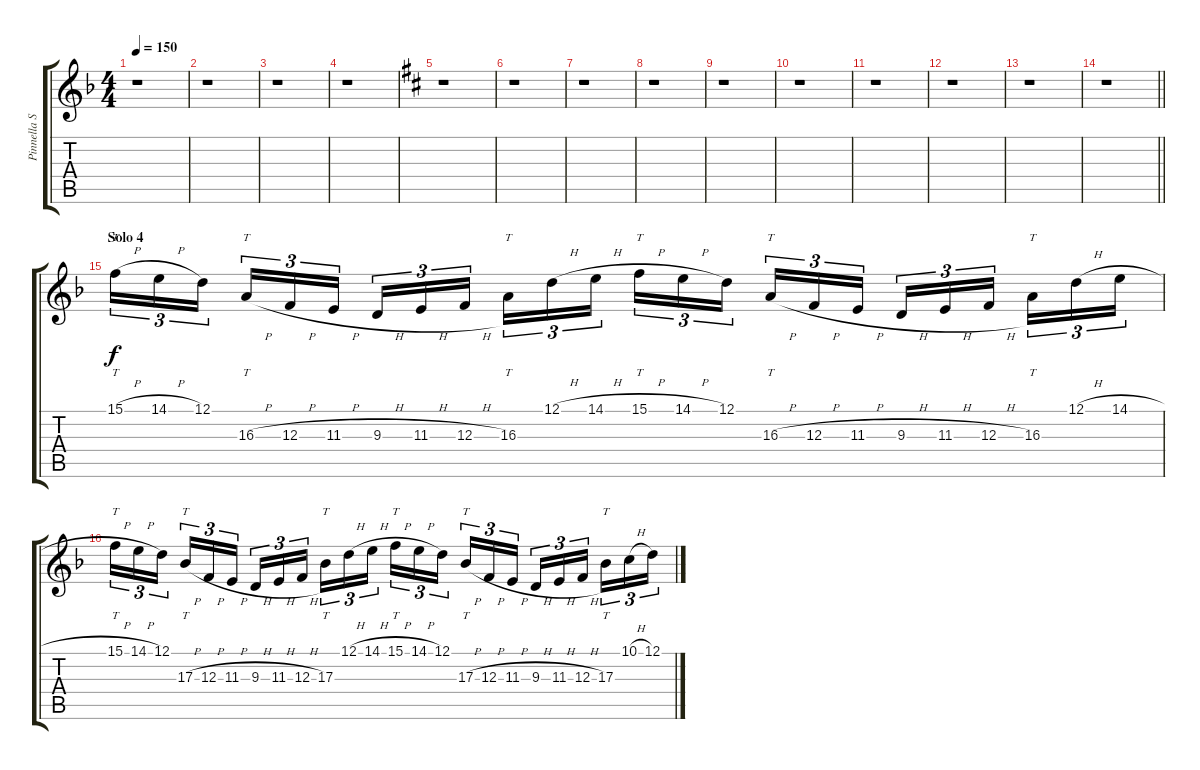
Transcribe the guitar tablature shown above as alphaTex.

\track ("Pinnella Solo" "Pinnella S") {instrument lead2sawtooth}
\staff {score tabs}
\tuning (D4 A3 F3 C3 G2 D2) {hide}
\ts (4 4)
\tempo 150
\clef g2
\ks dminor
r.1{dy f} |
r.1 |
r.1 |
r.1 |
\ks d
r.1 |
r.1 |
r.1 |
r.1 |
r.1 |
r.1 |
r.1 |
r.1 |
r.1 |
\barLineRight lightlight
r.1 |
\section ("" "Solo 4")
\ks dminor
15.1{h}.16{tt tu (3 2)} 14.1{h}.16{tu (3 2)} 12.1.16{tu (3 2) beam splitsecondary} 16.3{h}.16{tt tu (3 2)} 12.3{h}.16{tu (3 2)} 11.3{h}.16{tu (3 2)} 9.3{h}.16{tu (3 2)} 11.3{h}.16{tu (3 2)} 12.3{h}.16{tu (3 2) beam splitsecondary} 16.3.16{tt tu (3 2)} 12.1{h}.16{tu (3 2)} 14.1{h}.16{tu (3 2)} 15.1{h}.16{tt tu (3 2)} 14.1{h}.16{tu (3 2)} 12.1.16{tu (3 2) beam splitsecondary} 16.3{h}.16{tt tu (3 2)} 12.3{h}.16{tu (3 2)} 11.3{h}.16{tu (3 2)} 9.3{h}.16{tu (3 2)} 11.3{h}.16{tu (3 2)} 12.3{h}.16{tu (3 2) beam splitsecondary} 16.3.16{tt tu (3 2)} 12.1{h}.16{tu (3 2)} 14.1{h}.16{tu (3 2)} |
15.1{h}.16{tt tu (3 2)} 14.1{h}.16{tu (3 2)} 12.1.16{tu (3 2) beam splitsecondary} 17.3{h}.16{tt tu (3 2)} 12.3{h}.16{tu (3 2)} 11.3{h}.16{tu (3 2)} 9.3{h}.16{tu (3 2)} 11.3{h}.16{tu (3 2)} 12.3{h}.16{tu (3 2) beam splitsecondary} 17.3.16{tt tu (3 2)} 12.1{h}.16{tu (3 2)} 14.1{h}.16{tu (3 2)} 15.1{h}.16{tt tu (3 2)} 14.1{h}.16{tu (3 2)} 12.1.16{tu (3 2) beam splitsecondary} 17.3{h}.16{tt tu (3 2)} 12.3{h}.16{tu (3 2)} 11.3{h}.16{tu (3 2)} 9.3{h}.16{tu (3 2)} 11.3{h}.16{tu (3 2)} 12.3{h}.16{tu (3 2) beam splitsecondary} 17.3.16{tt tu (3 2)} 10.1{h}.16{tu (3 2)} 12.1{h}.16{tu (3 2)}
